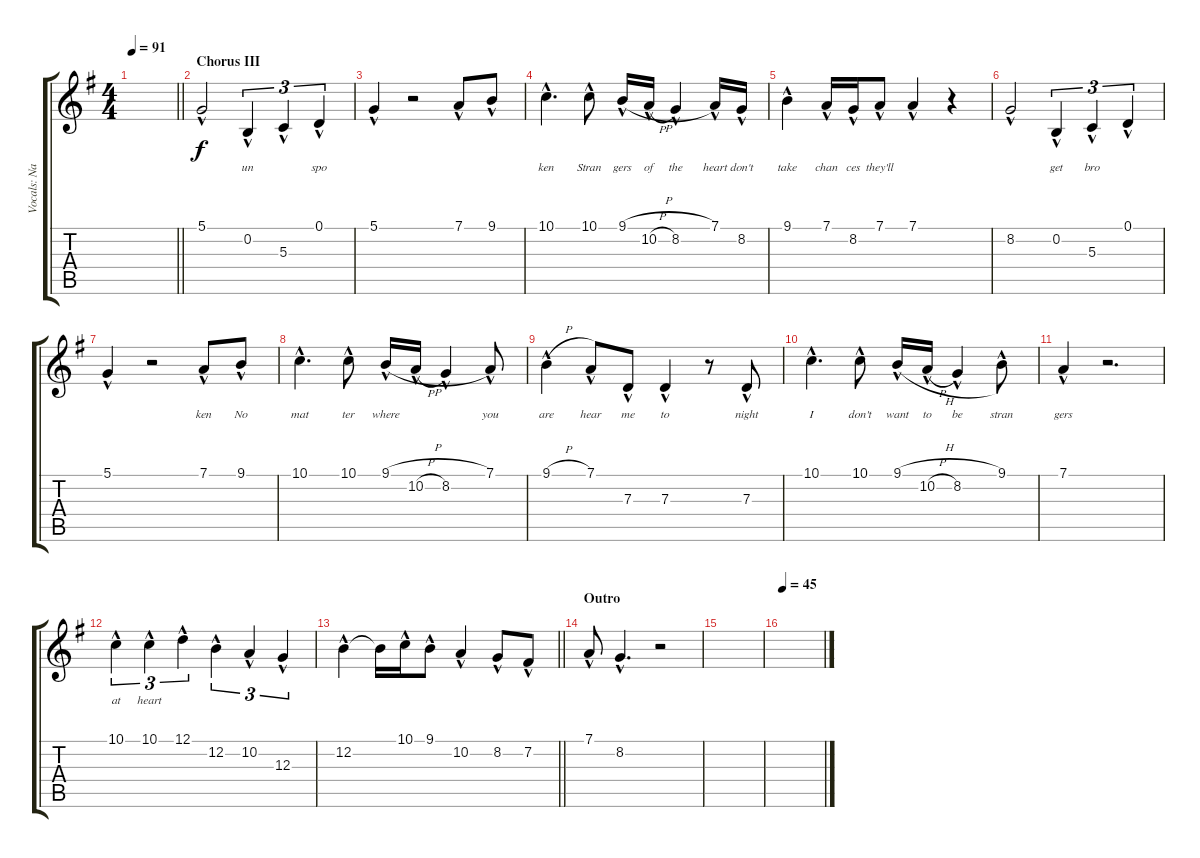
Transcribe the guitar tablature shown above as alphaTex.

\track ("Vocals: Nancy" "Vocals: Na") {instrument lead2sawtooth}
\staff {score tabs}
\tuning (D4 B3 G3 D3 G2 D2) {hide}
\ts (4 4)
\tempo 91
\clef g2
\barLineRight lightlight
\ks g
|
\section ("" "Chorus III")
5.1{hac}.2{lyrics (0 "") lyrics (1 "") lyrics (2 "") lyrics (3 "") lyrics (4 "")} 0.2{hac}.4{tu (3 2) lyrics (0 "un") lyrics (1 "") lyrics (2 "") lyrics (3 "") lyrics (4 "")} 5.3{hac}.4{tu (3 2) lyrics (0 "") lyrics (1 "") lyrics (2 "") lyrics (3 "") lyrics (4 "")} 0.1{hac}.4{tu (3 2) lyrics (0 "spo") lyrics (1 "") lyrics (2 "") lyrics (3 "") lyrics (4 "")} |
5.1{hac}.4{lyrics (0 "") lyrics (1 "") lyrics (2 "") lyrics (3 "") lyrics (4 "")} r.2 7.1{hac}.8{lyrics (0 "") lyrics (1 "") lyrics (2 "") lyrics (3 "") lyrics (4 "")} 9.1{hac}.8{lyrics (0 "") lyrics (1 "") lyrics (2 "") lyrics (3 "") lyrics (4 "")} |
10.1{hac}.4{d lyrics (0 "ken") lyrics (1 "") lyrics (2 "") lyrics (3 "") lyrics (4 "")} 10.1{hac}.8{lyrics (0 "Stran") lyrics (1 "") lyrics (2 "") lyrics (3 "") lyrics (4 "")} 9.1{h hac}.16{lyrics (0 "gers") lyrics (1 "") lyrics (2 "") lyrics (3 "") lyrics (4 "")} 10.2{h hac}.16{lyrics (0 "of") lyrics (1 "") lyrics (2 "") lyrics (3 "") lyrics (4 "")} 8.2{hac}.4{lyrics (0 "the") lyrics (1 "") lyrics (2 "") lyrics (3 "") lyrics (4 "")} 7.1{hac}.16{lyrics (0 "heart") lyrics (1 "") lyrics (2 "") lyrics (3 "") lyrics (4 "")} 8.2{hac}.16{lyrics (0 "don't") lyrics (1 "") lyrics (2 "") lyrics (3 "") lyrics (4 "")} |
9.1{hac}.4{lyrics (0 "take") lyrics (1 "") lyrics (2 "") lyrics (3 "") lyrics (4 "")} 7.1{hac}.16{lyrics (0 "chan") lyrics (1 "") lyrics (2 "") lyrics (3 "") lyrics (4 "")} 8.2{hac}.16{lyrics (0 "ces") lyrics (1 "") lyrics (2 "") lyrics (3 "") lyrics (4 "")} 7.1{hac}.8{lyrics (0 "they'll") lyrics (1 "") lyrics (2 "") lyrics (3 "") lyrics (4 "")} 7.1{hac}.4{lyrics (0 "") lyrics (1 "") lyrics (2 "") lyrics (3 "") lyrics (4 "")} r.4 |
8.2{hac}.2{lyrics (0 "") lyrics (1 "") lyrics (2 "") lyrics (3 "") lyrics (4 "")} 0.2{hac}.4{tu (3 2) lyrics (0 "get") lyrics (1 "") lyrics (2 "") lyrics (3 "") lyrics (4 "")} 5.3{hac}.4{tu (3 2) lyrics (0 "bro") lyrics (1 "") lyrics (2 "") lyrics (3 "") lyrics (4 "")} 0.1{hac}.4{tu (3 2) lyrics (0 "") lyrics (1 "") lyrics (2 "") lyrics (3 "") lyrics (4 "")} |
5.1{hac}.4{lyrics (0 "") lyrics (1 "") lyrics (2 "") lyrics (3 "") lyrics (4 "")} r.2 7.1{hac}.8{lyrics (0 "ken") lyrics (1 "") lyrics (2 "") lyrics (3 "") lyrics (4 "")} 9.1{hac}.8{lyrics (0 "No") lyrics (1 "") lyrics (2 "") lyrics (3 "") lyrics (4 "")} |
10.1{hac}.4{d lyrics (0 "mat") lyrics (1 "") lyrics (2 "") lyrics (3 "") lyrics (4 "")} 10.1{hac}.8{lyrics (0 "ter") lyrics (1 "") lyrics (2 "") lyrics (3 "") lyrics (4 "")} 9.1{h hac}.16{lyrics (0 "where") lyrics (1 "") lyrics (2 "") lyrics (3 "") lyrics (4 "")} 10.2{h hac}.16{lyrics (0 "") lyrics (1 "") lyrics (2 "") lyrics (3 "") lyrics (4 "")} 8.2{hac}.4{lyrics (0 "") lyrics (1 "") lyrics (2 "") lyrics (3 "") lyrics (4 "")} 7.1{hac}.8{lyrics (0 "you") lyrics (1 "") lyrics (2 "") lyrics (3 "") lyrics (4 "")} |
9.1{h hac}.4{lyrics (0 "are") lyrics (1 "") lyrics (2 "") lyrics (3 "") lyrics (4 "")} 7.1{hac}.8{lyrics (0 "hear") lyrics (1 "") lyrics (2 "") lyrics (3 "") lyrics (4 "")} 7.3{hac}.8{lyrics (0 "me") lyrics (1 "") lyrics (2 "") lyrics (3 "") lyrics (4 "")} 7.3{hac}.4{lyrics (0 "to") lyrics (1 "") lyrics (2 "") lyrics (3 "") lyrics (4 "")} r.8 7.3{hac}.8{lyrics (0 "night") lyrics (1 "") lyrics (2 "") lyrics (3 "") lyrics (4 "")} |
10.1{hac}.4{d lyrics (0 "I") lyrics (1 "") lyrics (2 "") lyrics (3 "") lyrics (4 "")} 10.1{hac}.8{lyrics (0 "don't") lyrics (1 "") lyrics (2 "") lyrics (3 "") lyrics (4 "")} 9.1{h hac}.16{lyrics (0 "want") lyrics (1 "") lyrics (2 "") lyrics (3 "") lyrics (4 "")} 10.2{h hac}.16{lyrics (0 "to") lyrics (1 "") lyrics (2 "") lyrics (3 "") lyrics (4 "")} 8.2{hac}.4{lyrics (0 "be") lyrics (1 "") lyrics (2 "") lyrics (3 "") lyrics (4 "")} 9.1{hac}.8{lyrics (0 "stran") lyrics (1 "") lyrics (2 "") lyrics (3 "") lyrics (4 "")} |
7.1{hac}.4{lyrics (0 "gers") lyrics (1 "") lyrics (2 "") lyrics (3 "") lyrics (4 "")} r.2{d} |
10.1{hac}.4{tu (3 2) lyrics (0 "at") lyrics (1 "") lyrics (2 "") lyrics (3 "") lyrics (4 "")} 10.1{hac}.4{tu (3 2) lyrics (0 "heart") lyrics (1 "") lyrics (2 "") lyrics (3 "") lyrics (4 "")} 12.1{hac}.4{tu (3 2) lyrics (0 "") lyrics (1 "") lyrics (2 "") lyrics (3 "") lyrics (4 "")} 12.2{hac}.4{tu (3 2)} 10.2{hac}.4{tu (3 2)} 12.3{hac}.4{tu (3 2)} |
\barLineRight lightlight
12.2{hac}.4 12.2{t}.16 10.1{hac}.16 9.1{hac}.8 10.2{hac}.4 8.2{hac}.8 7.2{hac}.8 |
\section ("" "Outro")
7.1{hac}.8 8.2{hac}.4{d} r.2 |
|
\tempo 45
